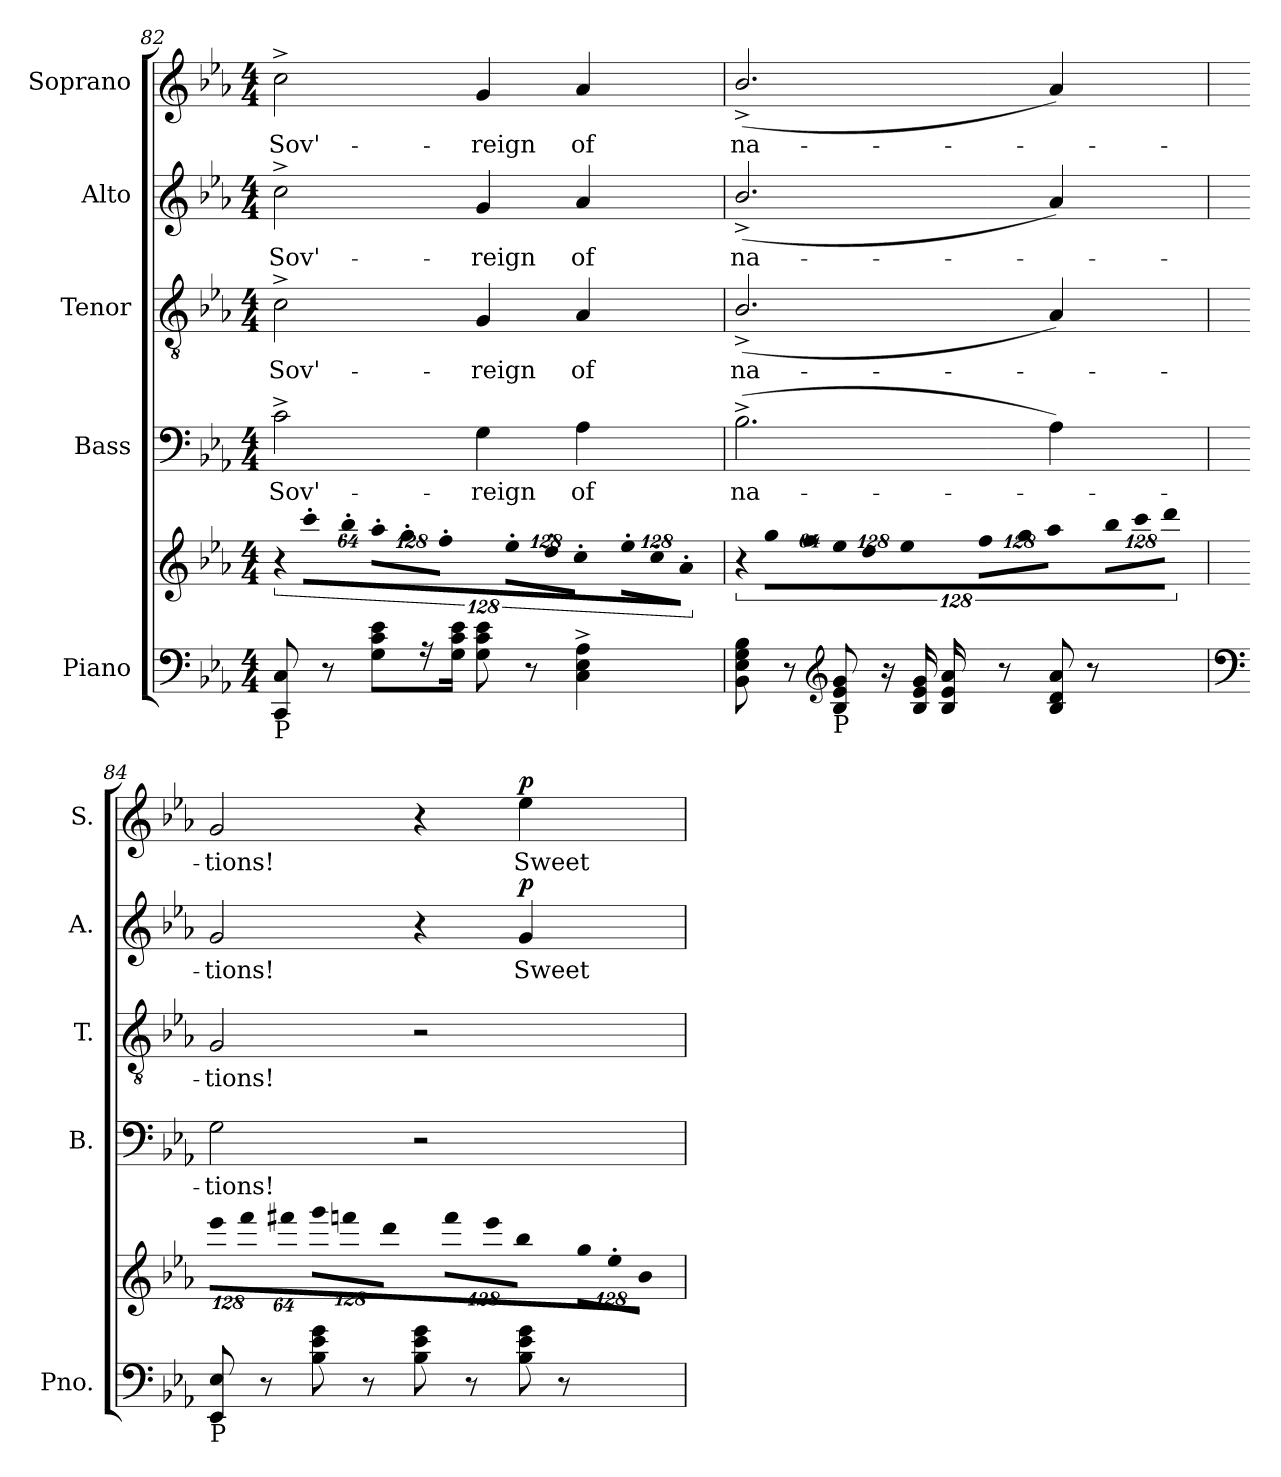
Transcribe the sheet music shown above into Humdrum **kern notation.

**kern	**kern	**kern	**text	**kern	**text	**kern	**text	**dynam	**kern	**text	**dynam
*part5	*part5	*part4	*part4	*part3	*part3	*part2	*part2	*part2	*part1	*part1	*part1
*staff6	*staff5	*staff4	*staff4	*staff3	*staff3	*staff2	*staff2	*staff2	*staff1	*staff1	*staff1
*I"Piano	*	*I"Bass	*	*I"Tenor	*	*I"Alto	*	*	*I"Soprano	*	*
*I'Pno.	*	*I'B.	*	*I'T.	*	*I'A.	*	*	*I'S.	*	*
*clefF4	*clefG2	*clefF4	*	*clefGv2	*	*clefG2	*	*	*clefG2	*	*
*	*	*	*	*ITrd7c12	*	*	*	*	*	*	*
*k[b-e-a-]	*k[b-e-a-]	*k[b-e-a-]	*	*k[b-e-a-]	*	*k[b-e-a-]	*	*	*k[b-e-a-]	*	*
*E-:	*E-:	*E-:	*	*E-:	*	*E-:	*	*	*E-:	*	*
*M4/4	*M4/4	*M4/4	*	*M4/4	*	*M4/4	*	*	*M4/4	*	*
=82	=82	=82	=82	=82	=82	=82	=82	=82	=82	=82	=82
!	!LO:N:vis=8	!	!	!	!	!	!	!	!	!	!
!	!	!	!LO:LY:b:color=#000000	!	!	!	!	!	!	!	!
!	!	!	!	!	!LO:LY:b:color=#000000	!	!	!	!	!	!
!	!	!	!	!	!	!	!LO:LY:b:color=#000000	!	!	!	!
!LO:TX:b:t=P	!	!	!	!	!	!	!	!	!	!	!
!	!	!	!	!	!	!	!	!	!	!LO:LY:b:color=#000000	!
8CCi/ 8Ci	1024%85r	2c^i\	Sov'-	2C^i\	Sov'-	2cc^i\	Sov'-	.	2cc^i\	Sov'-	.
!	!LO:N:vis=8	!	!	!	!	!	!	!	!	!	!
.	1024%85ccc'i\L	.	.	.	.	.	.	.	.	.	.
8r	.	.	.	.	.	.	.	.	.	.	.
!	!LO:N:vis=8	!	!	!	!	!	!	!	!	!	!
.	512%43bb-'i\J	.	.	.	.	.	.	.	.	.	.
*	*Xbrackettup	*	*	*	*	*	*	*	*	*	*
!	!LO:N:vis=8	!	!	!	!	!	!	!	!	!	!
8Gi\ 8ci 8e-iL	1024%85aa-'i\L	.	.	.	.	.	.	.	.	.	.
!	!LO:N:vis=8	!	!	!	!	!	!	!	!	!	!
.	1024%85gg'i\	.	.	.	.	.	.	.	.	.	.
16r	.	.	.	.	.	.	.	.	.	.	.
!	!LO:N:vis=8	!	!	!	!	!	!	!	!	!	!
.	512%43ff'i\J	.	.	.	.	.	.	.	.	.	.
16Gi\ 16ci 16e-iJk	.	.	.	.	.	.	.	.	.	.	.
!	!LO:N:vis=8	!	!	!	!	!	!	!	!	!	!
!	!	!	!LO:LY:b:color=#000000	!	!	!	!	!	!	!	!
!	!	!	!	!	!LO:LY:b:color=#000000	!	!	!	!	!	!
!	!	!	!	!	!	!	!LO:LY:b:color=#000000	!	!	!	!
!	!	!	!	!	!	!	!	!	!	!LO:LY:b:color=#000000	!
8Gi\ 8ci 8e-i	1024%85ee-'i\L	4Gi\	-reign	4GGi/	-reign	4gi/	-reign	.	4gi/	-reign	.
!	!LO:N:vis=8	!	!	!	!	!	!	!	!	!	!
.	1024%85dd'i\	.	.	.	.	.	.	.	.	.	.
8r	.	.	.	.	.	.	.	.	.	.	.
!	!LO:N:vis=8	!	!	!	!	!	!	!	!	!	!
.	512%43cc'i\J	.	.	.	.	.	.	.	.	.	.
!	!LO:N:vis=8	!	!	!	!	!	!	!	!	!	!
!	!	!	!LO:LY:b:color=#000000	!	!	!	!	!	!	!	!
!	!	!	!	!	!LO:LY:b:color=#000000	!	!	!	!	!	!
!	!	!	!	!	!	!	!LO:LY:b:color=#000000	!	!	!	!
!	!	!	!	!	!	!	!	!	!	!LO:LY:b:color=#000000	!
4Ci\^ 4E-i^ 4A-i^	1024%85ee-'i\L	4A-i\	of	4AA-i/	of	4a-i/	of	.	4a-i/	of	.
!	!LO:N:vis=8	!	!	!	!	!	!	!	!	!	!
.	1024%85cc'i\	.	.	.	.	.	.	.	.	.	.
!	!LO:N:vis=8	!	!	!	!	!	!	!	!	!	!
.	512%43a-'i\J	.	.	.	.	.	.	.	.	.	.
!!LO:LB:g=z
=83	=83	=83	=83	=83	=83	=83	=83	=83	=83	=83	=83
*	*brackettup	*	*	*	*	*	*	*	*	*	*
!	!LO:N:vis=8	!	!	!	!	!	!	!	!	!	!
!	!	!	!LO:LY:b:color=#000000	!	!	!	!	!	!	!	!
!	!	!	!	!	!LO:LY:b:color=#000000	!	!	!	!	!	!
!	!	!	!	!	!	!	!LO:LY:b:color=#000000	!	!	!	!
!	!	!	!	!	!	!	!	!	!	!LO:LY:b:color=#000000	!
8BB-i\ 8E-i 8Gi 8B-i	1024%85r	(2.B-^i\	na-	(2.BB-^i/	na-	(2.b-^i/	na-	.	(2.b-^i/	na-	.
!	!LO:N:vis=8	!	!	!	!	!	!	!	!	!	!
.	1024%85ggi\L	.	.	.	.	.	.	.	.	.	.
8r	.	.	.	.	.	.	.	.	.	.	.
!	!LO:N:vis=8	!	!	!	!	!	!	!	!	!	!
.	512%43ffi\J	.	.	.	.	.	.	.	.	.	.
*clefG2	*	*	*	*	*	*	*	*	*	*	*
*	*Xbrackettup	*	*	*	*	*	*	*	*	*	*
!LO:TX:b:t=P	!	!	!	!	!	!	!	!	!	!	!
!	!LO:N:vis=8	!	!	!	!	!	!	!	!	!	!
8B-i/ 8e-i 8gi	1024%85ee-i\L	.	.	.	.	.	.	.	.	.	.
!	!LO:N:vis=8	!	!	!	!	!	!	!	!	!	!
.	1024%85ddi\	.	.	.	.	.	.	.	.	.	.
16r	.	.	.	.	.	.	.	.	.	.	.
!	!LO:N:vis=8	!	!	!	!	!	!	!	!	!	!
.	512%43ee-i\J	.	.	.	.	.	.	.	.	.	.
16B-i/ 16e-i 16gi	.	.	.	.	.	.	.	.	.	.	.
!	!LO:N:vis=8	!	!	!	!	!	!	!	!	!	!
16B-i/ 16e-i 16a-i	1024%85ffi\L	.	.	.	.	.	.	.	.	.	.
16ryy	.	.	.	.	.	.	.	.	.	.	.
!	!LO:N:vis=8	!	!	!	!	!	!	!	!	!	!
.	1024%85ggi\	.	.	.	.	.	.	.	.	.	.
8r	.	.	.	.	.	.	.	.	.	.	.
!	!LO:N:vis=8	!	!	!	!	!	!	!	!	!	!
.	512%43aa-i\J	.	.	.	.	.	.	.	.	.	.
!	!LO:N:vis=8	!	!	!	!	!	!	!	!	!	!
8B-i/ 8di 8a-i	1024%85bb-i\L	4A-i\)	.	4AA-i/)	.	4a-i/)	.	.	4a-i/)	.	.
!	!LO:N:vis=8	!	!	!	!	!	!	!	!	!	!
.	1024%85ccci\	.	.	.	.	.	.	.	.	.	.
8r	.	.	.	.	.	.	.	.	.	.	.
!	!LO:N:vis=8	!	!	!	!	!	!	!	!	!	!
.	512%43dddi\J	.	.	.	.	.	.	.	.	.	.
=84	=84	=84	=84	=84	=84	=84	=84	=84	=84	=84	=84
*clefF4	*	*	*	*	*	*	*	*	*	*	*
!	!LO:N:vis=8	!	!	!	!	!	!	!	!	!	!
!	!	!	!LO:LY:b:color=#000000	!	!	!	!	!	!	!	!
!	!	!	!	!	!LO:LY:b:color=#000000	!	!	!	!	!	!
!	!	!	!	!	!	!	!LO:LY:b:color=#000000	!	!	!	!
!LO:TX:b:t=P	!	!	!	!	!	!	!	!	!	!	!
!	!	!	!	!	!	!	!	!	!	!LO:LY:b:color=#000000	!
8EE-i/ 8E-i	1024%85eee-i\L	2Gi\	-tions!	2GGi/	-tions!	2gi/	-tions!	.	2gi/	-tions!	.
!	!LO:N:vis=8	!	!	!	!	!	!	!	!	!	!
.	1024%85fffi\	.	.	.	.	.	.	.	.	.	.
8r	.	.	.	.	.	.	.	.	.	.	.
!	!LO:N:vis=8	!	!	!	!	!	!	!	!	!	!
.	512%43fff#Xi\J	.	.	.	.	.	.	.	.	.	.
!	!LO:N:vis=8	!	!	!	!	!	!	!	!	!	!
8B-i\ 8e-i 8gi	1024%85gggi\L	.	.	.	.	.	.	.	.	.	.
!	!LO:N:vis=8	!	!	!	!	!	!	!	!	!	!
.	1024%85fffni\	.	.	.	.	.	.	.	.	.	.
8r	.	.	.	.	.	.	.	.	.	.	.
!	!LO:N:vis=8	!	!	!	!	!	!	!	!	!	!
.	512%43dddi\J	.	.	.	.	.	.	.	.	.	.
!	!LO:N:vis=8	!	!	!	!	!	!	!	!	!	!
8B-i\ 8e-i 8gi	1024%85fffi\L	2r	.	2r	.	4r	.	.	4r	.	.
!	!LO:N:vis=8	!	!	!	!	!	!	!	!	!	!
.	1024%85eee-i\	.	.	.	.	.	.	.	.	.	.
8r	.	.	.	.	.	.	.	.	.	.	.
!	!LO:N:vis=8	!	!	!	!	!	!	!	!	!	!
.	512%43bb-i\J	.	.	.	.	.	.	.	.	.	.
!	!LO:N:vis=8	!	!	!	!	!	!	!	!	!	!
!	!	!	!	!	!	!	!LO:LY:b:color=#000000	!	!	!	!
!	!	!	!	!	!	!	!	!	!	!LO:LY:b:color=#000000	!
8B-i\ 8e-i 8gi	1024%85ggi\L	.	.	.	.	4gi/	Sweet	p	4ee-i\	Sweet	p
!	!LO:N:vis=8	!	!	!	!	!	!	!	!	!	!
.	1024%85ee-'i\	.	.	.	.	.	.	.	.	.	.
8r	.	.	.	.	.	.	.	.	.	.	.
!	!LO:N:vis=8	!	!	!	!	!	!	!	!	!	!
.	512%43b-i\J	.	.	.	.	.	.	.	.	.	.
=	=	=	=	=	=	=	=	=	=	=	=
*-	*-	*-	*-	*-	*-	*-	*-	*-	*-	*-	*-
